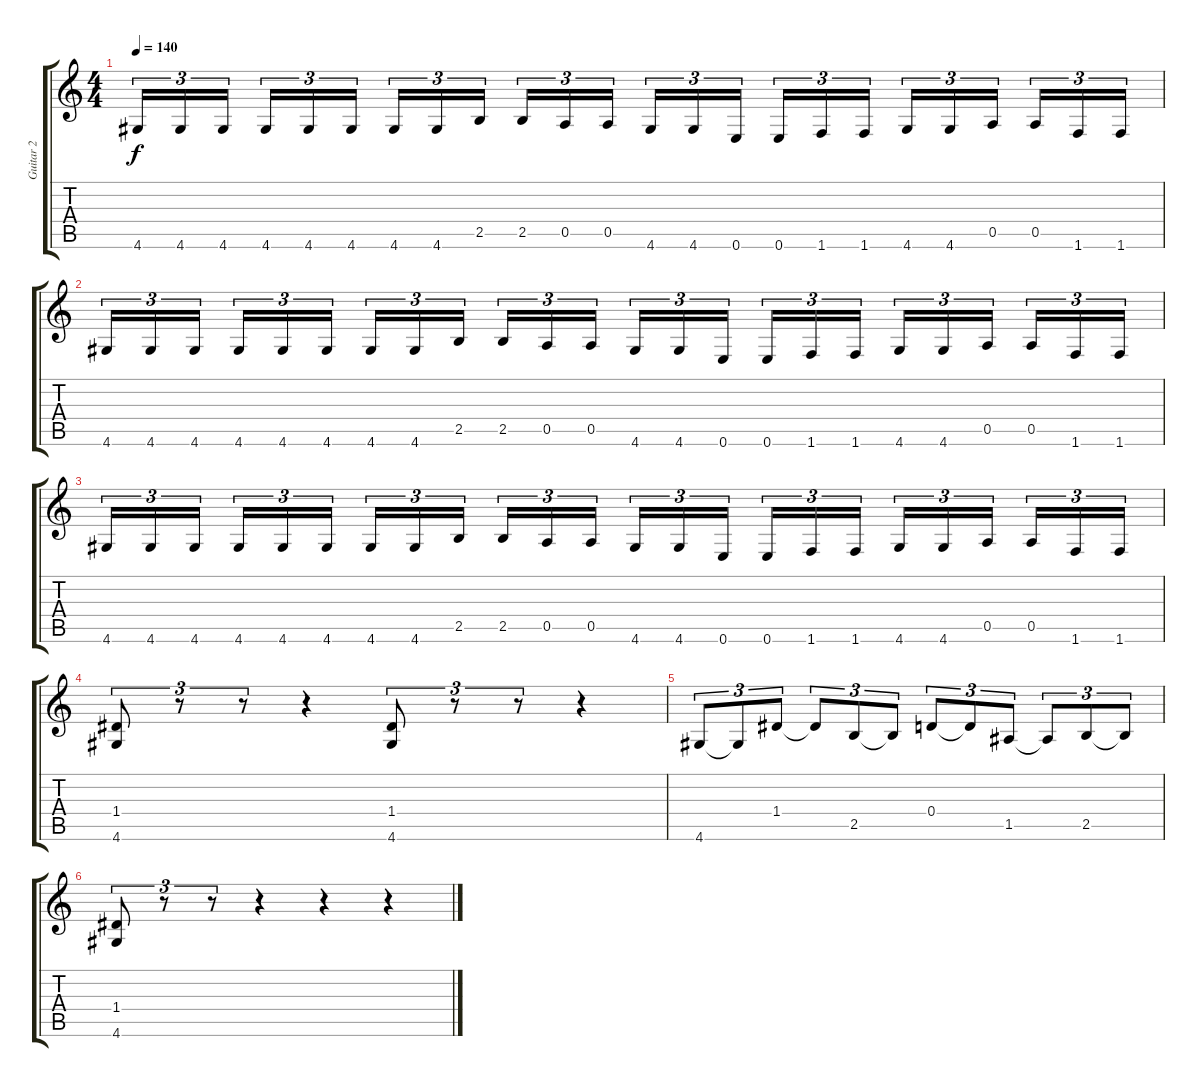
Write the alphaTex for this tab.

\track ("Guitar 2" "Guitar 2") {instrument distortionguitar}
\staff {score tabs}
\tuning (E4 B3 G3 D3 A2 E2) {hide}
\ts (4 4)
\tempo 140
\clef g2
\ks c
4.6.16{tu (3 2) dy f} 4.6.16{tu (3 2)} 4.6.16{tu (3 2)} 4.6.16{tu (3 2)} 4.6.16{tu (3 2)} 4.6.16{tu (3 2)} 4.6.16{tu (3 2)} 4.6.16{tu (3 2)} 2.5.16{tu (3 2)} 2.5.16{tu (3 2)} 0.5.16{tu (3 2)} 0.5.16{tu (3 2)} 4.6.16{tu (3 2)} 4.6.16{tu (3 2)} 0.6.16{tu (3 2)} 0.6.16{tu (3 2)} 1.6.16{tu (3 2)} 1.6.16{tu (3 2)} 4.6.16{tu (3 2)} 4.6.16{tu (3 2)} 0.5.16{tu (3 2)} 0.5.16{tu (3 2)} 1.6.16{tu (3 2)} 1.6.16{tu (3 2)} |
4.6.16{tu (3 2)} 4.6.16{tu (3 2)} 4.6.16{tu (3 2)} 4.6.16{tu (3 2)} 4.6.16{tu (3 2)} 4.6.16{tu (3 2)} 4.6.16{tu (3 2)} 4.6.16{tu (3 2)} 2.5.16{tu (3 2)} 2.5.16{tu (3 2)} 0.5.16{tu (3 2)} 0.5.16{tu (3 2)} 4.6.16{tu (3 2)} 4.6.16{tu (3 2)} 0.6.16{tu (3 2)} 0.6.16{tu (3 2)} 1.6.16{tu (3 2)} 1.6.16{tu (3 2)} 4.6.16{tu (3 2)} 4.6.16{tu (3 2)} 0.5.16{tu (3 2)} 0.5.16{tu (3 2)} 1.6.16{tu (3 2)} 1.6.16{tu (3 2)} |
4.6.16{tu (3 2)} 4.6.16{tu (3 2)} 4.6.16{tu (3 2)} 4.6.16{tu (3 2)} 4.6.16{tu (3 2)} 4.6.16{tu (3 2)} 4.6.16{tu (3 2)} 4.6.16{tu (3 2)} 2.5.16{tu (3 2)} 2.5.16{tu (3 2)} 0.5.16{tu (3 2)} 0.5.16{tu (3 2)} 4.6.16{tu (3 2)} 4.6.16{tu (3 2)} 0.6.16{tu (3 2)} 0.6.16{tu (3 2)} 1.6.16{tu (3 2)} 1.6.16{tu (3 2)} 4.6.16{tu (3 2)} 4.6.16{tu (3 2)} 0.5.16{tu (3 2)} 0.5.16{tu (3 2)} 1.6.16{tu (3 2)} 1.6.16{tu (3 2)} |
(1.4 4.6).8{tu (3 2)} r.8{tu (3 2)} r.8{tu (3 2)} r.4 (1.4 4.6).8{tu (3 2)} r.8{tu (3 2)} r.8{tu (3 2)} r.4 |
4.6.8{tu (3 2)} 4.6{t}.8{tu (3 2)} 1.4.8{tu (3 2)} 1.4{t}.8{tu (3 2)} 2.5.8{tu (3 2)} 2.5{t}.8{tu (3 2)} 0.4.8{tu (3 2)} 0.4{t}.8{tu (3 2)} 1.5.8{tu (3 2)} 1.5{t}.8{tu (3 2)} 2.5.8{tu (3 2)} 2.5{t}.8{tu (3 2)} |
(1.4 4.6).8{tu (3 2)} r.8{tu (3 2)} r.8{tu (3 2)} r.4 r.4 r.4
